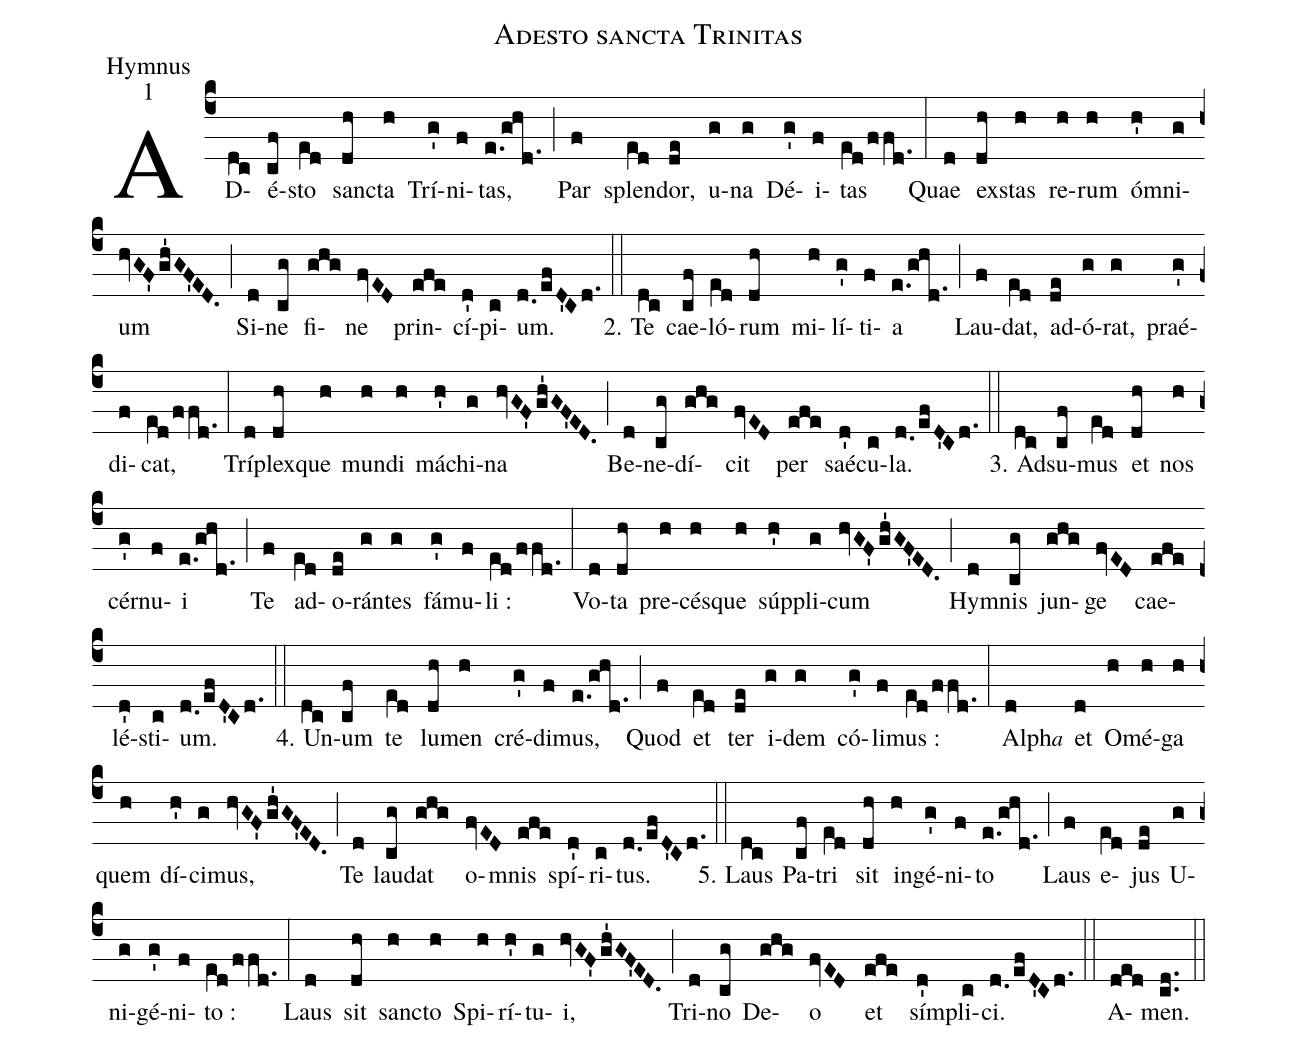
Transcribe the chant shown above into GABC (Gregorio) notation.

name:Adesto sancta Trinitas;
office-part:Hymnus;
mode:1;
%%
(c4) AD(dc)é(cf)sto(e[ll:1]d) san(dh)cta(h) Trí(g')ni(f)tas,(e./[-0.5]ghd.1) (;) Par(f) splen(e[ll:1]d)dor,(de) u(g)na(g) Dé(g')i(f)tas(e[ll:1]d/ffd.) (:) Quae(d) ex(dh)stas(h) re(h)rum(h) ó(h')mni(g)um(hvGF'gh'GF'ED.) (;) Si(d)ne(cg) fi(ghg)ne(fvED) prin(efe)cí(d')pi(c)um.(d.0/efD'Cd.) (::)
2. Te(dc) cae(cf)ló(e[ll:1]d)rum(dh) mi(h)lí(g')ti(f)a(e./[-0.5]ghd.1) (;) Lau(f)dat,(e[ll:1]d) ad(de)ó(g)rat,(g) praé(g')di(f)cat,(e[ll:1]d/ffd.) (:) Trí(d)plex(dh)que(h) mun(h)di(h) má(h')chi(g)na(hvGF'gh'GF'ED.) (;) Be(d)ne(cg)dí(ghg)cit(fvED) per(efe) saé(d')cu(c)la.(d.0/efD'Cd.) (::)
3. Ad(dc)su(cf)mus(e[ll:1]d) et(dh) nos(h) cér(g')nu(f)i(e./[-0.5]ghd.1) (;) Te(f) ad(e[ll:1]d)o(de)rán(g)tes(g) fá(g')mu(f)li :(e[ll:1]d/ffd.) (:) Vo(d)ta(dh) pre(h)cés(h)que(h) súp(h')pli(g)cum(hvGF'gh'GF'ED.) (;) Hy(d)mnis(cg) jun(ghg)ge(fvED) cae(efe)lé(d')sti(c)um.(d.0/efD'Cd.) (::)
4. Un(dc)um(cf) te(e[ll:1]d) lu(dh)men(h) cré(g')di(f)mus,(e./[-0.5]ghd.1) (;) Quod(f) et(e[ll:1]d) ter(de) i(g)dem(g) có(g')li(f)mus :(e[ll:1]d/ffd.) (:) Alph<e>a</e>(d) et(d) O(h)mé(h)ga(h) quem(h) dí(h')ci(g)mus,(hvGF'gh'GF'ED.) (;) Te(d) lau(cg)dat(ghg) o(fvED)mnis(efe) spí(d')ri(c)tus.(d.0/efD'Cd.) (::)
5. Laus(dc) Pa(cf)tri(e[ll:1]d) sit(dh) in(h)gé(g')ni(f)to(e./[-0.5]ghd.1) (;) Laus(f) e(e[ll:1]d)jus(de) U(g)ni(g)gé(g')ni(f)to :(e[ll:1]d/ffd.) (:) Laus(d) sit(dh) san(h)cto(h) Spi(h)rí(h')tu(g)i,(hvGF'gh'GF'ED.) (;) Tri(d)no(cg) De(ghg)o(fvED) et(efe) sím(d')pli(c)ci.(d.0/efD'Cd.) (::)
A(ded)men.(cd..) (::)
